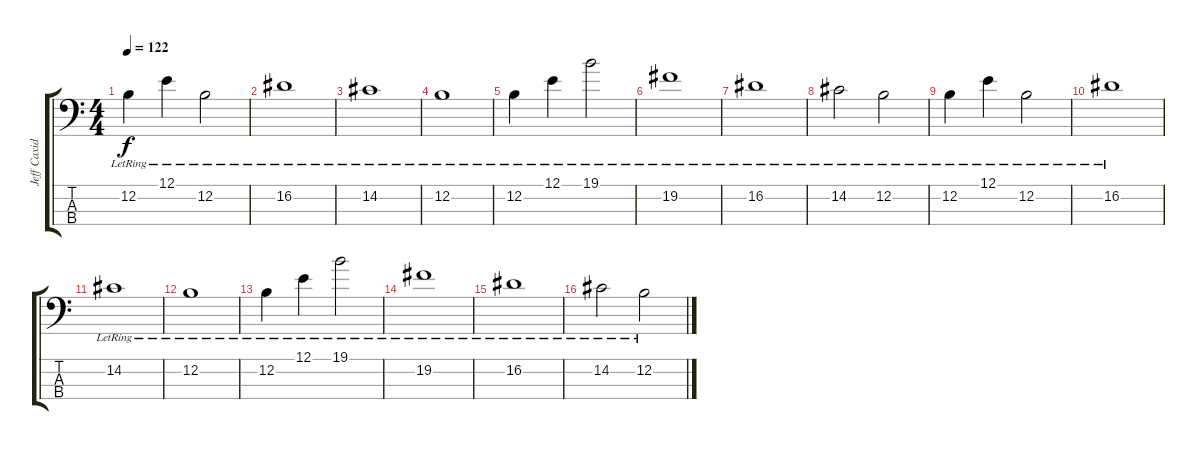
\track ("Jeff Caxide" "Jeff Caxid") {instrument electricbasspick}
\staff {score tabs}
\tuning (E2 B1 Gb1 B0) {hide}
\ts (4 4)
\tempo 122
\clef f4
\ks c
12.2{lr}.4{dy f volume 9 instrument electricbasspick} 12.1{lr}.4 12.2{lr}.2 |
16.2{lr}.1 |
14.2{lr}.1 |
12.2{lr}.1 |
12.2{lr}.4 12.1{lr}.4 19.1{lr}.2 |
19.2{lr}.1 |
16.2{lr}.1 |
14.2{lr}.2 12.2{lr}.2 |
12.2{lr}.4 12.1{lr}.4 12.2{lr}.2 |
16.2{lr}.1 |
14.2{lr}.1 |
12.2{lr}.1 |
12.2{lr}.4 12.1{lr}.4 19.1{lr}.2 |
19.2{lr}.1 |
16.2{lr}.1 |
14.2{lr}.2 12.2{lr}.2
